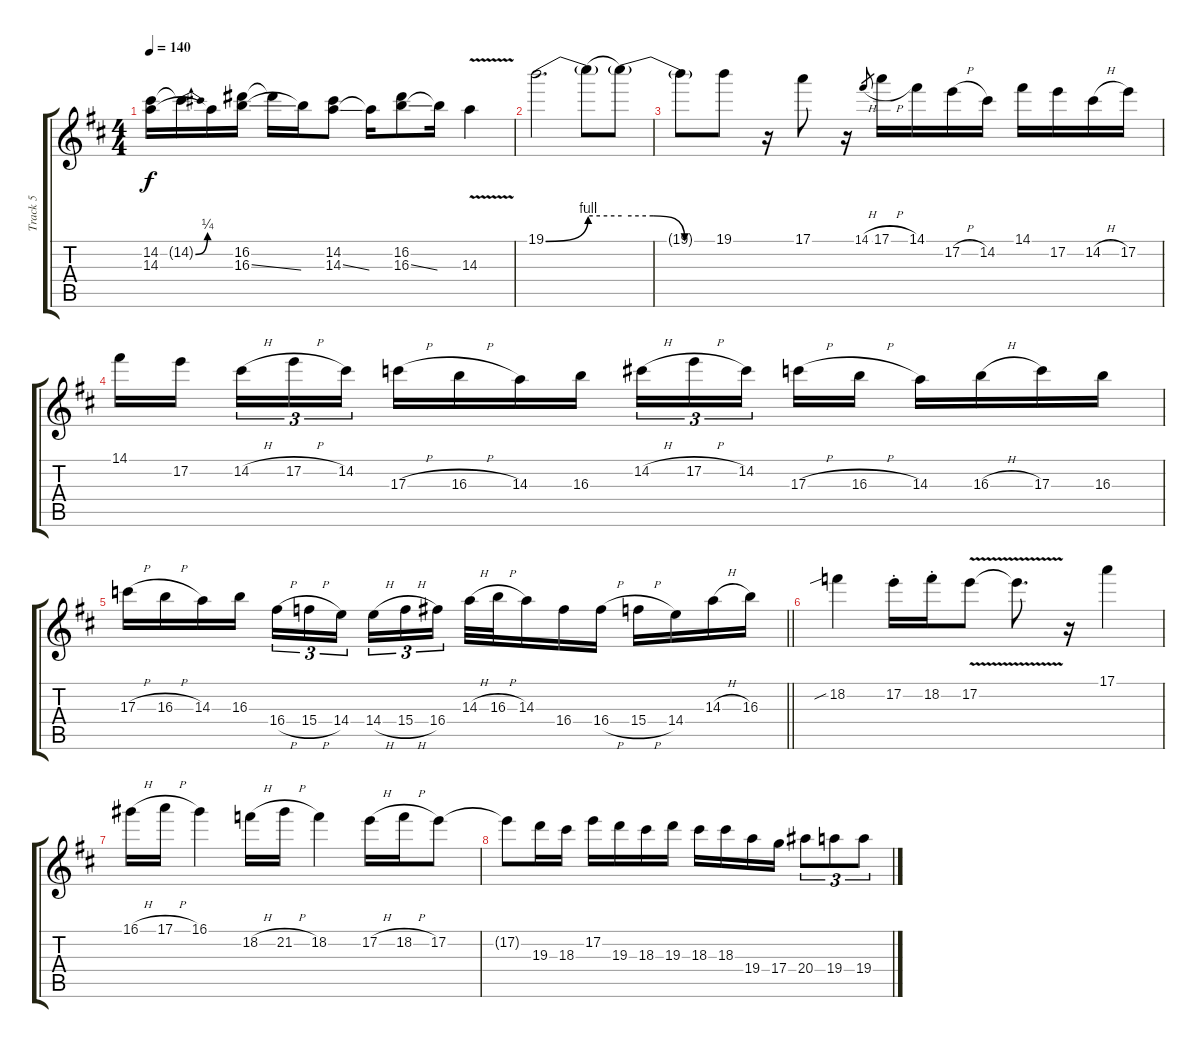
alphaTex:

\track ("Track 5" "Track 5") {instrument distortionguitar}
\staff {score tabs}
\tuning (E4 B3 G3 D3 A2 E2) {hide}
\ts (4 4)
\tempo 140
\clef g2
\ks d
(14.2 14.3).16{dy f} 14.2{be (bend 0 0 60 1) t}.16 14.3{t}.16 (16.2 16.3{ss}).16 16.2{t}.16 16.3{t}.16 (14.2 14.3{ss}).8 14.3{t}.16 (16.2 16.3{ss}).8 16.3{t}.16 14.3{v}.4 |
19.1{be (bend 0 0 60 4)}.2{d} 19.1{be (hold 0 4 60 4) t}.8 19.1{be (custom 0 4 20 4 40 0 60 0) t}.8 |
19.1{t}.8 19.1.8 r.16 17.1.8 r.16 14.1{h}.8{gr} 17.1{h}.16 14.1.16 17.2{h}.16 14.2.16 14.1.16 17.2.16 14.2{h}.16 17.2.16 |
14.1.16 17.2.16{beam splitsecondary} 14.2{h}.16{tu (3 2)} 17.2{h}.16{tu (3 2)} 14.2.16{tu (3 2)} 17.3{h}.16 16.3{h}.16 14.3.16 16.3.16 14.2{h}.16{tu (3 2)} 17.2{h}.16{tu (3 2)} 14.2.16{tu (3 2) beam splitsecondary} 17.3{h}.16 16.3{h}.16 14.3.16 16.3{h}.16 17.3.16 16.3.16 |
\barLineRight lightlight
17.3{h}.16 16.3{h}.16 14.3.16 16.3.16 16.4{h}.16{tu (3 2)} 15.4{h}.16{tu (3 2)} 14.4.16{tu (3 2) beam splitsecondary} 14.4{h}.16{tu (3 2)} 15.4{h}.16{tu (3 2)} 16.4.16{tu (3 2)} 14.3{h}.32 16.3{h}.32 14.3.16 16.4.16 16.4{h}.16 15.4{h}.16 14.4.16 14.3{h}.16 16.3.16 |
18.2{sib}.4 17.2{st}.16 18.2{st}.16 17.2{v}.8 17.2{v t}.8{d} r.16 17.1.4 |
16.1{h}.16 17.1{h}.16 16.1.4 18.2{h}.16 21.2{h}.16 18.2.4 17.2{h}.16 18.2{h}.16 17.2.8 |
17.2{t}.8 19.3.16 18.3.16 17.2.16 19.3.16 18.3.16 19.3.16 18.3.16 18.3.16 19.4.16 17.4.16 20.4.8{tu (3 2)} 19.4.8{tu (3 2)} 19.4.8{tu (3 2)}
